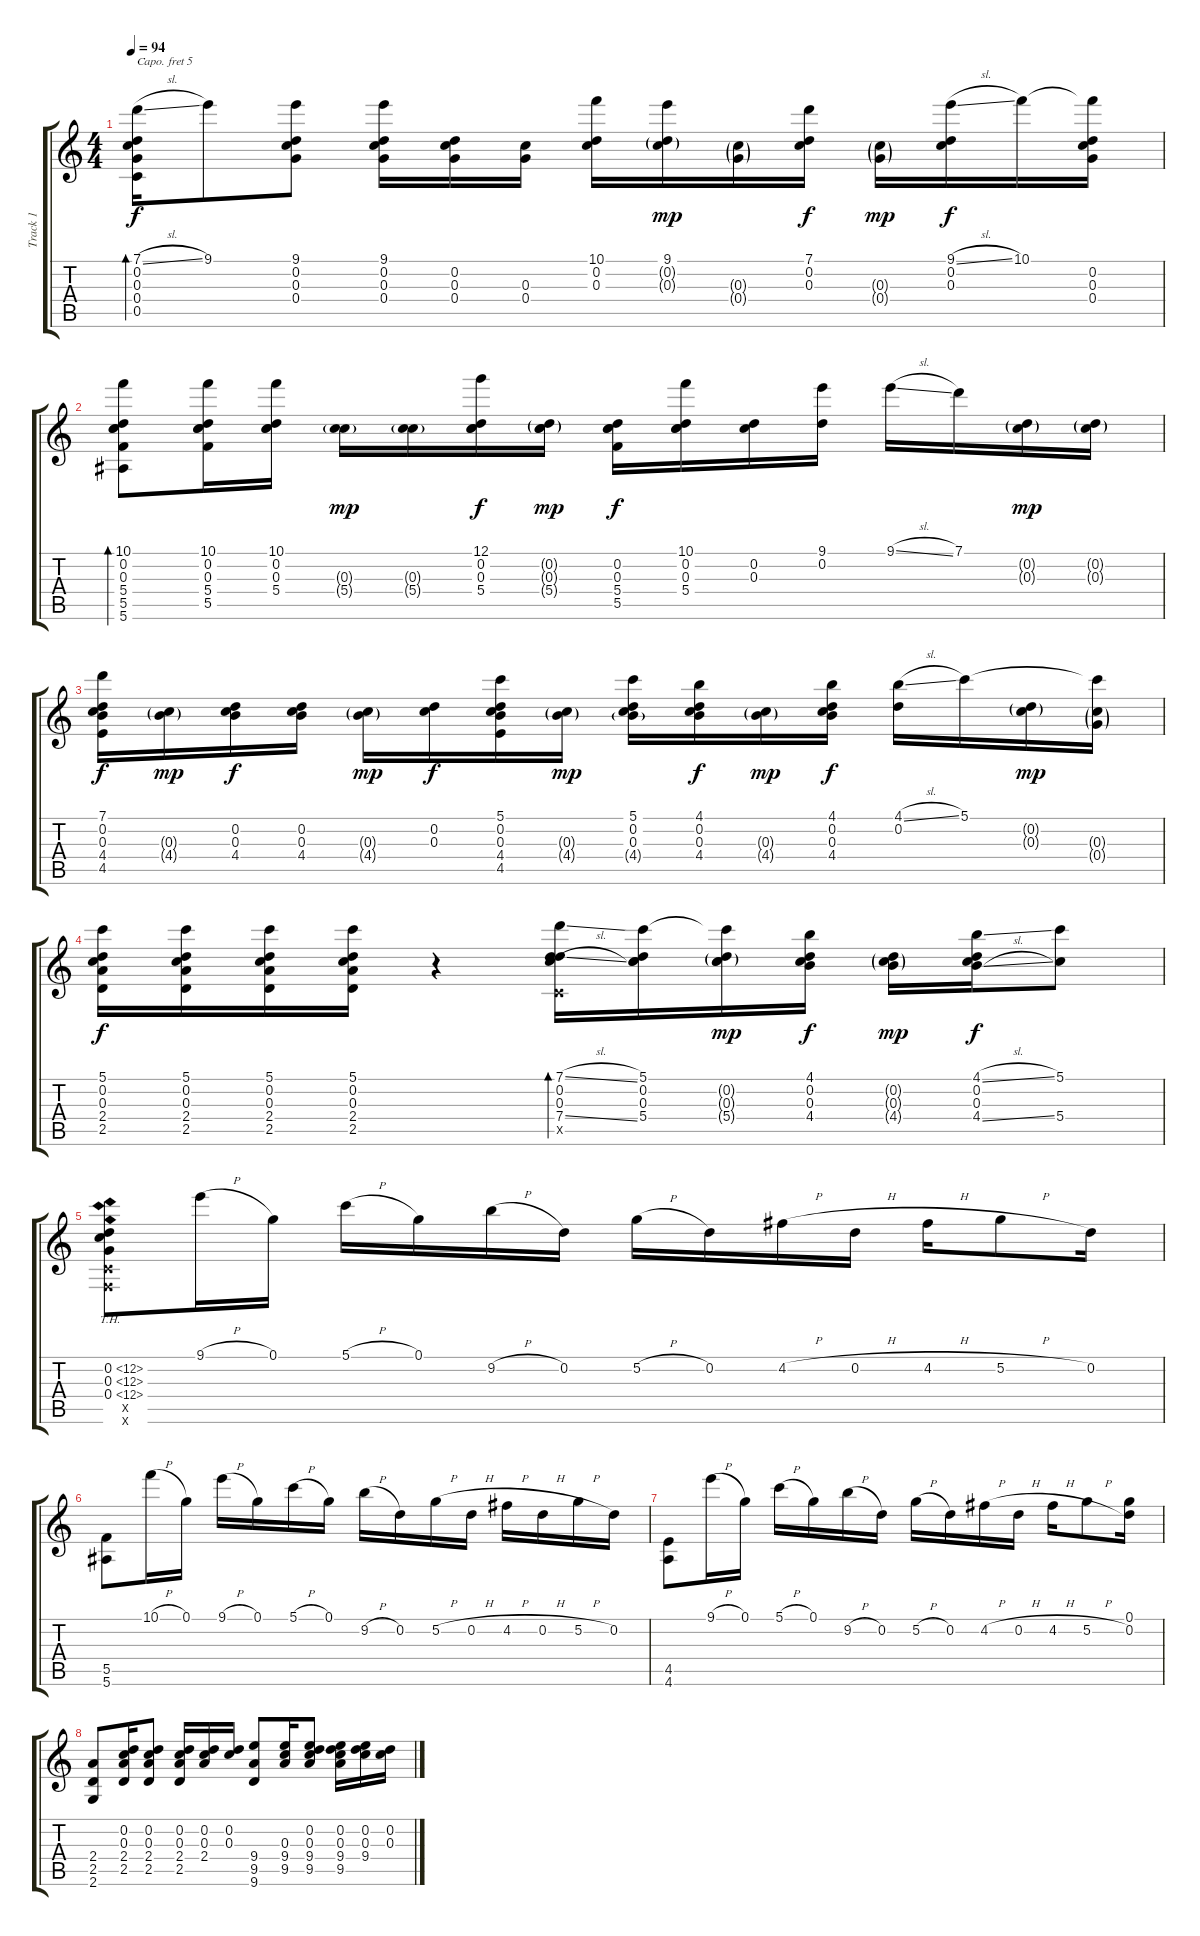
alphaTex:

\track ("Track 1" "Track 1") {instrument acousticguitarsteel}
\staff {score tabs}
\capo 5
\tuning (D4 A3 G3 D3 G2 C2) {hide}
\ts (4 4)
\tempo 94
\clef g2
\ks c
(7.1{sl} 0.2 0.3 0.4 0.5).16{bd 60 dy f} 9.1.8 (9.1 0.2 0.3 0.4).8 (9.1 0.2 0.3 0.4).16 (0.2 0.3 0.4).16 (0.3 0.4).16 (10.1 0.2 0.3).16 (9.1 0.2{g} 0.3{g}).16{dy mp} (0.3{g} 0.4{g}).16 (7.1 0.2 0.3).16{dy f} (0.3{g} 0.4{g}).16{dy mp} (9.1{sl} 0.2 0.3).16{dy f} 10.1.16 (10.1{t} 0.2 0.3 0.4).16 |
(10.1 0.2 0.3 5.4 5.5 5.6).8{bd 60} (10.1 0.2 0.3 5.4 5.5).16 (10.1 0.2 0.3 5.4).16 (0.3{g} 5.4{g}).16{dy mp} (0.3{g} 5.4{g}).16 (12.1 0.2 0.3 5.4).16{dy f} (0.2{g} 0.3{g} 5.4{g}).16{dy mp} (0.2 0.3 5.4 5.5).16{dy f} (10.1 0.2 0.3 5.4).16 (0.2 0.3).16 (9.1 0.2).16 9.1{sl}.16 7.1.16 (0.2{g} 0.3{g}).16{dy mp} (0.2{g} 0.3{g}).16 |
(7.1 0.2 0.3 4.4 4.5).16{dy f} (0.3{g} 4.4{g}).16{dy mp} (0.2 0.3 4.4).16{dy f} (0.2 0.3 4.4).16 (0.3{g} 4.4{g}).16{dy mp} (0.2 0.3).16{dy f} (5.1 0.2 0.3 4.4 4.5).16 (0.3{g} 4.4{g}).16{dy mp} (5.1 0.2 0.3 4.4{g}).16 (4.1 0.2 0.3 4.4).16{dy f} (0.3{g} 4.4{g}).16{dy mp} (4.1 0.2 0.3 4.4).16{dy f} (4.1{sl} 0.2).16 5.1.16 (0.2{g} 0.3{g}).16{dy mp} (5.1{t} 0.3{g} 0.4{g}).16 |
(5.1 0.2 0.3 2.4 2.5).16{dy f} (5.1 0.2 0.3 2.4 2.5).16 (5.1 0.2 0.3 2.4 2.5).16 (5.1 0.2 0.3 2.4 2.5).16 r.4 (7.1{sl} 0.2 0.3 7.4{sl} 0.5{x}).16{bd 120} (5.1 0.2 0.3 5.4).16 (5.1{t} 0.2{g} 0.3{g} 5.4{g}).16{dy mp} (4.1 0.2 0.3 4.4).16{dy f} (0.2{g} 0.3{g} 4.4{g}).16{dy mp} (4.1{sl} 0.2 0.3 4.4{sl}).16{dy f} (5.1 5.4).8 |
(0.2{th 12} 0.3{th 12} 0.4{th 12} 0.5{x} 0.6{x}).8 9.1{h}.16 0.1.16 5.1{h}.16 0.1.16 9.2{h}.16 0.2.16 5.2{h}.16 0.2.16 4.2{h}.16 0.2{h}.16 4.2{h}.16 5.2{h}.8 0.2.16 |
(5.5 5.6).8 10.1{h}.16 0.1.16 9.1{h}.16 0.1.16 5.1{h}.16 0.1.16 9.2{h}.16 0.2.16 5.2{h}.16 0.2{h}.16 4.2{h}.16 0.2{h}.16 5.2{h}.16 0.2.16 |
(4.5 4.6).8 9.1{h}.16 0.1.16 5.1{h}.16 0.1.16 9.2{h}.16 0.2.16 5.2{h}.16 0.2.16 4.2{h}.16 0.2{h}.16 4.2{h}.16 5.2{h}.8 (0.1 0.2).16 |
(2.4 2.5 2.6).8 (0.2 0.3 2.4 2.5).16 (0.2 0.3 2.4 2.5).8 (0.2 0.3 2.4 2.5).16 (0.2 0.3 2.4).16 (0.2 0.3).16 (9.4 9.5 9.6).8 (0.3 9.4 9.5).16 (0.2 0.3 9.4 9.5).8 (0.2 0.3 9.4 9.5).16 (0.2 0.3 9.4).16 (0.2 0.3).16
